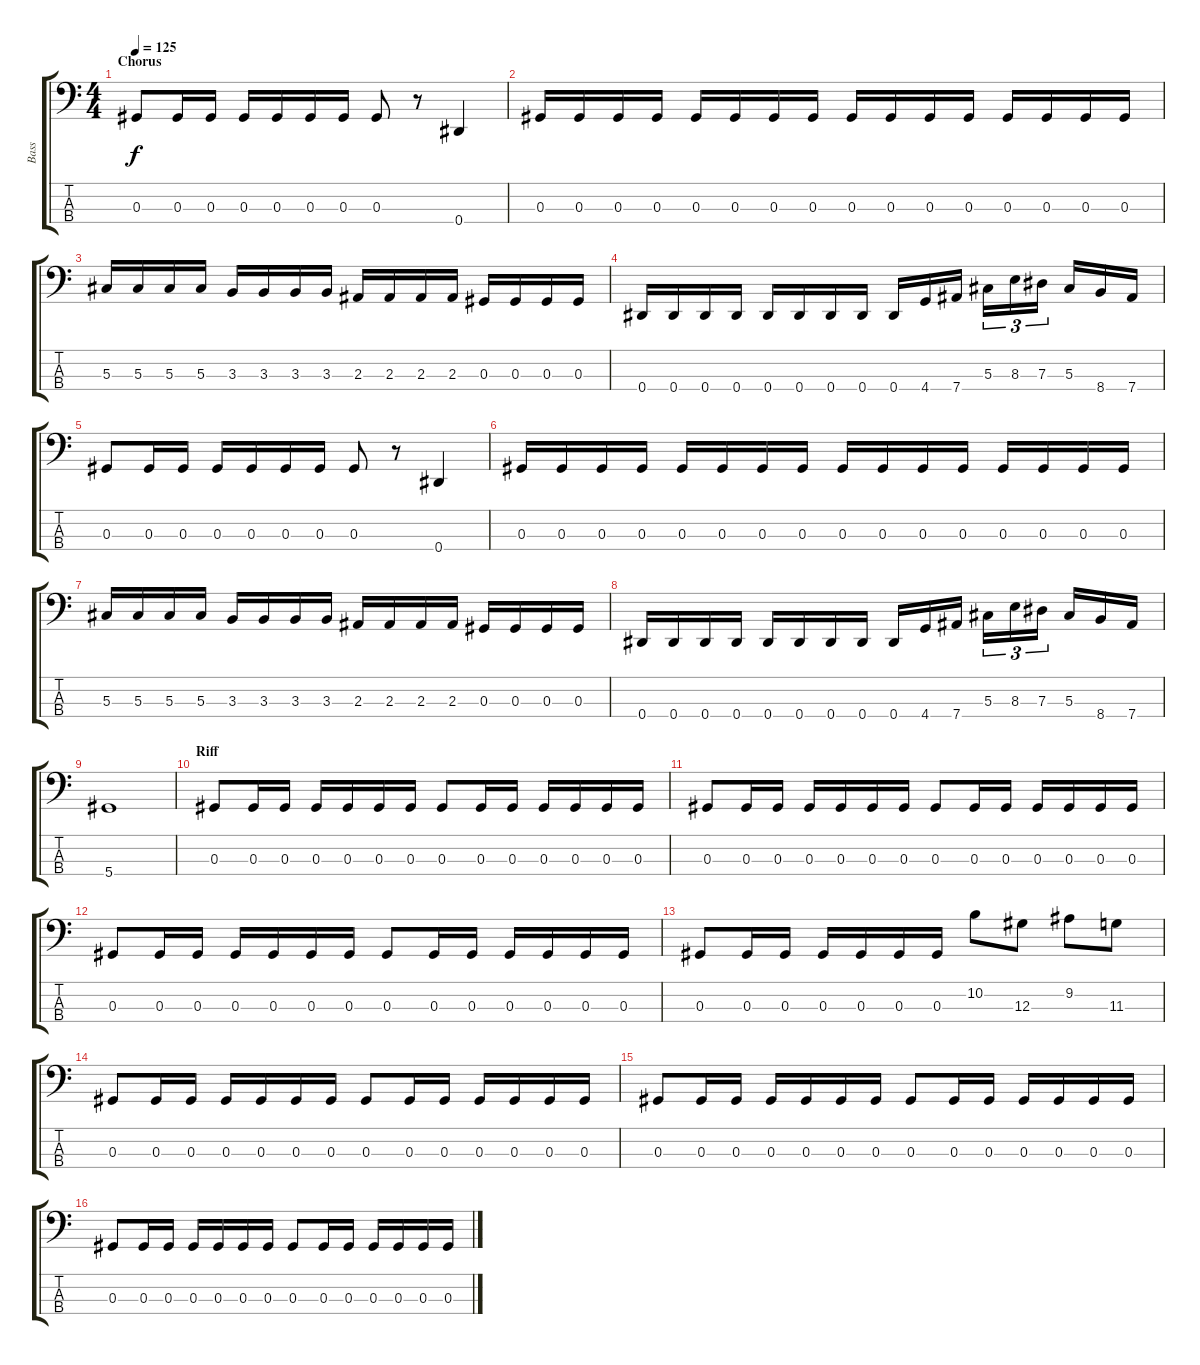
\track ("Bass" "Bass") {instrument electricbasspick}
\staff {score tabs}
\tuning (Gb2 Db2 Ab1 Eb1) {hide}
\ts (4 4)
\section ("" "Chorus")
\tempo 125
\clef f4
\ks c
0.3.8{dy f} 0.3.16 0.3.16 0.3.16 0.3.16 0.3.16 0.3.16 0.3.8 r.8 0.4.4 |
0.3.16 0.3.16 0.3.16 0.3.16 0.3.16 0.3.16 0.3.16 0.3.16 0.3.16 0.3.16 0.3.16 0.3.16 0.3.16 0.3.16 0.3.16 0.3.16 |
5.3.16 5.3.16 5.3.16 5.3.16 3.3.16 3.3.16 3.3.16 3.3.16 2.3.16 2.3.16 2.3.16 2.3.16 0.3.16 0.3.16 0.3.16 0.3.16 |
0.4.16 0.4.16 0.4.16 0.4.16 0.4.16 0.4.16 0.4.16 0.4.16 0.4.16 4.4.16 7.4.16 5.3.16{tu (3 2)} 8.3.16{tu (3 2)} 7.3.16{tu (3 2)} 5.3.16 8.4.16 7.4.16 |
0.3.8 0.3.16 0.3.16 0.3.16 0.3.16 0.3.16 0.3.16 0.3.8 r.8 0.4.4 |
0.3.16 0.3.16 0.3.16 0.3.16 0.3.16 0.3.16 0.3.16 0.3.16 0.3.16 0.3.16 0.3.16 0.3.16 0.3.16 0.3.16 0.3.16 0.3.16 |
5.3.16 5.3.16 5.3.16 5.3.16 3.3.16 3.3.16 3.3.16 3.3.16 2.3.16 2.3.16 2.3.16 2.3.16 0.3.16 0.3.16 0.3.16 0.3.16 |
0.4.16 0.4.16 0.4.16 0.4.16 0.4.16 0.4.16 0.4.16 0.4.16 0.4.16 4.4.16 7.4.16 5.3.16{tu (3 2)} 8.3.16{tu (3 2)} 7.3.16{tu (3 2)} 5.3.16 8.4.16 7.4.16 |
5.4.1 |
\section ("" "Riff")
0.3.8 0.3.16 0.3.16 0.3.16 0.3.16 0.3.16 0.3.16 0.3.8 0.3.16 0.3.16 0.3.16 0.3.16 0.3.16 0.3.16 |
0.3.8 0.3.16 0.3.16 0.3.16 0.3.16 0.3.16 0.3.16 0.3.8 0.3.16 0.3.16 0.3.16 0.3.16 0.3.16 0.3.16 |
0.3.8 0.3.16 0.3.16 0.3.16 0.3.16 0.3.16 0.3.16 0.3.8 0.3.16 0.3.16 0.3.16 0.3.16 0.3.16 0.3.16 |
0.3.8 0.3.16 0.3.16 0.3.16 0.3.16 0.3.16 0.3.16 10.2.8 12.3.8 9.2.8 11.3.8 |
0.3.8 0.3.16 0.3.16 0.3.16 0.3.16 0.3.16 0.3.16 0.3.8 0.3.16 0.3.16 0.3.16 0.3.16 0.3.16 0.3.16 |
0.3.8 0.3.16 0.3.16 0.3.16 0.3.16 0.3.16 0.3.16 0.3.8 0.3.16 0.3.16 0.3.16 0.3.16 0.3.16 0.3.16 |
0.3.8 0.3.16 0.3.16 0.3.16 0.3.16 0.3.16 0.3.16 0.3.8 0.3.16 0.3.16 0.3.16 0.3.16 0.3.16 0.3.16
